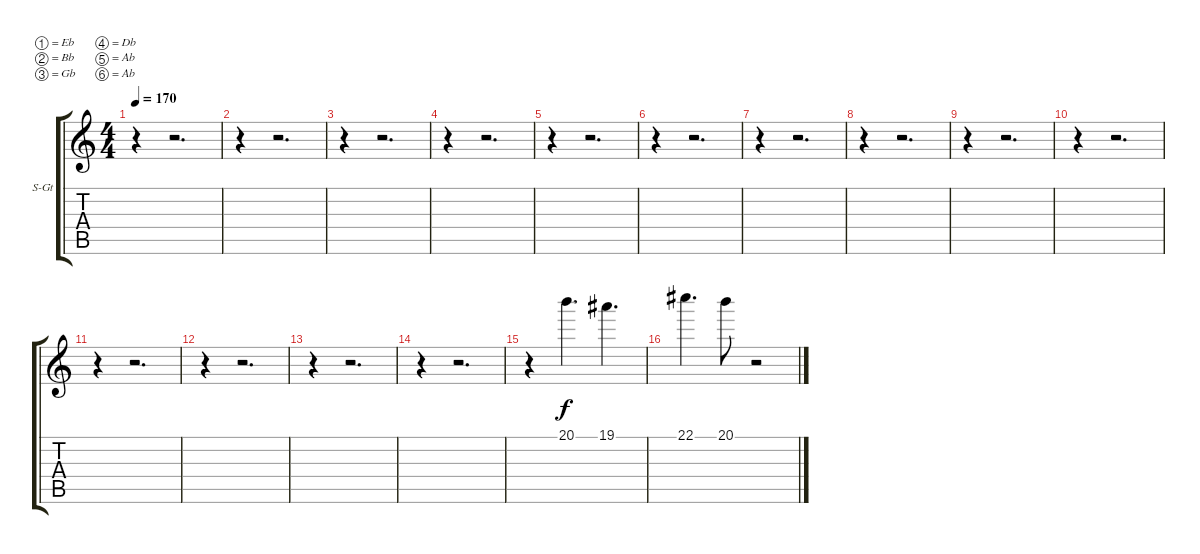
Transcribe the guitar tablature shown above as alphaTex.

\bracketExtendMode groupsimilarinstruments
\firstSystemTrackNameOrientation horizontal
\otherSystemsTrackNameOrientation horizontal
\track ("Дмитрий Иванов / Эффекты" "S-Gt") {instrument glockenspiel}
\staff {score tabs}
\tuning (Eb4 Bb3 Gb3 Db2 Ab1 Ab0)
\displaytranspose 12
\ts (4 4)
\tempo 170
\clef g2
\ks c
r.4{dy f} r.2{d} |
r.4 r.2{d} |
r.4 r.2{d} |
r.4 r.2{d} |
r.4 r.2{d} |
r.4 r.2{d} |
r.4 r.2{d} |
r.4 r.2{d} |
r.4 r.2{d} |
r.4 r.2{d} |
r.4 r.2{d} |
r.4 r.2{d} |
r.4 r.2{d} |
r.4 r.2{d} |
r.4 20.1.4{d} 19.1.4{d} |
22.1.4{d} 20.1.8 r.2
